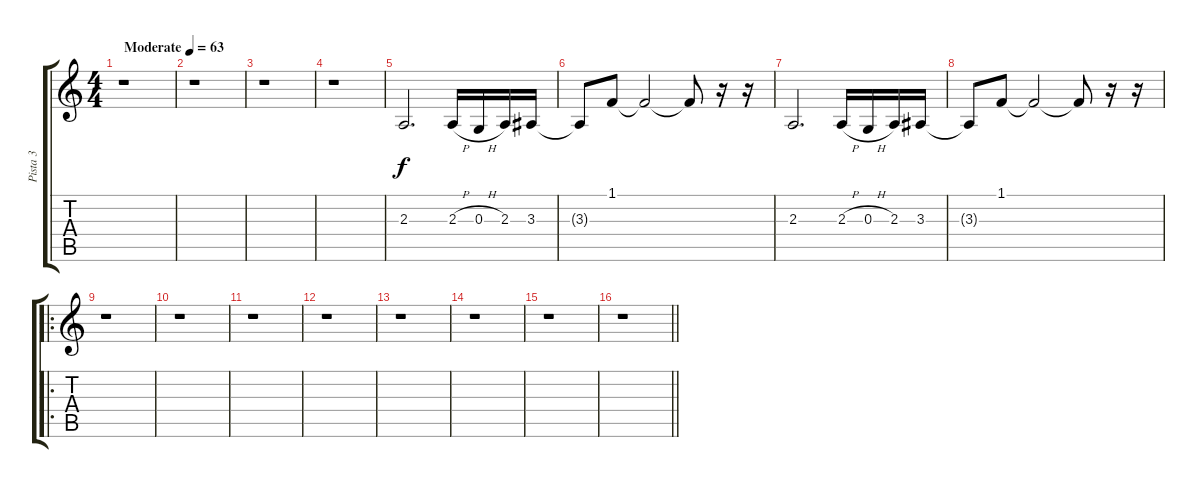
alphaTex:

\track ("Pista 3" "Pista 3") {instrument trombone}
\staff {score tabs}
\tuning (E4 B3 G3 D3 A2 E2) {hide}
\ts (4 4)
\tempo (63 "Moderate")
\clef g2
\ks c
r.1{dy f instrument trombone} |
r.1 |
r.1 |
r.1 |
2.3.2{d volume 5} 2.3{h}.16{volume 13} 0.3{h}.16 2.3.16 3.3.16 |
3.3{t}.8 1.1.8{volume 3} 1.1{t}.2 1.1{t}.8 r.16 r.16{volume 13} |
2.3.2{d volume 5} 2.3{h}.16{volume 13} 0.3{h}.16 2.3.16 3.3.16 |
3.3{t}.8 1.1.8{volume 3} 1.1{t}.2 1.1{t}.8 r.16 r.16{volume 13} |
\ro
r.1 |
r.1 |
r.1 |
r.1 |
r.1 |
r.1 |
r.1 |
\barLineRight lightlight
r.1
